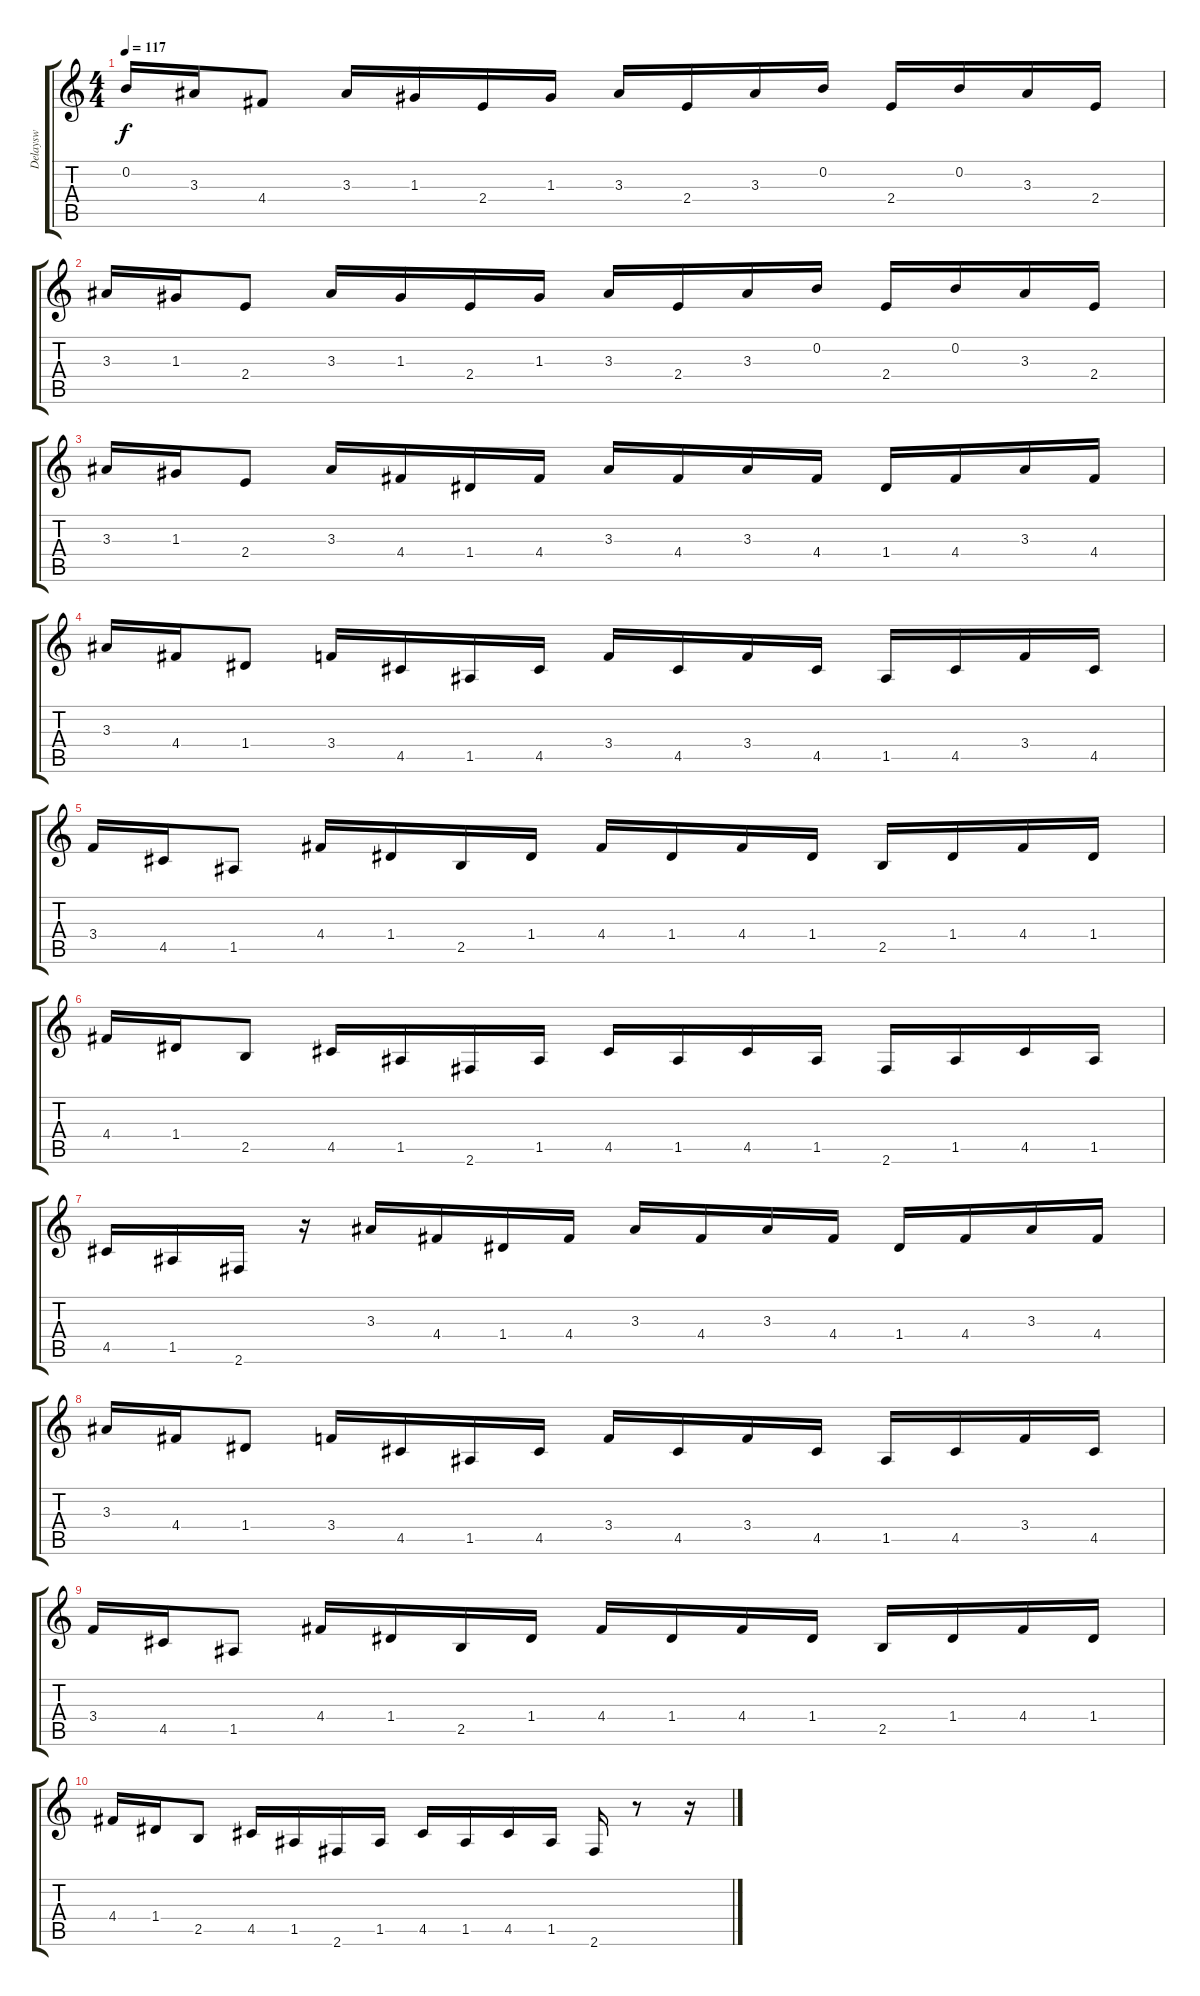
\track ("Delaysw" "Delaysw") {instrument electricguitarjazz}
\staff {score tabs}
\tuning (E4 B3 G3 D3 A2 E2) {hide}
\ts (4 4)
\tempo 117
\clef g2
\ks c
0.2.16{dy f} 3.3.16 4.4.8 3.3.16 1.3.16 2.4.16 1.3.16 3.3.16 2.4.16 3.3.16 0.2.16 2.4.16 0.2.16 3.3.16 2.4.16 |
3.3.16 1.3.16 2.4.8 3.3.16 1.3.16 2.4.16 1.3.16 3.3.16 2.4.16 3.3.16 0.2.16 2.4.16 0.2.16 3.3.16 2.4.16 |
3.3.16 1.3.16 2.4.8 3.3.16 4.4.16 1.4.16 4.4.16 3.3.16 4.4.16 3.3.16 4.4.16 1.4.16 4.4.16 3.3.16 4.4.16 |
3.3.16 4.4.16 1.4.8 3.4.16 4.5.16 1.5.16 4.5.16 3.4.16 4.5.16 3.4.16 4.5.16 1.5.16 4.5.16 3.4.16 4.5.16 |
3.4.16 4.5.16 1.5.8 4.4.16 1.4.16 2.5.16 1.4.16 4.4.16 1.4.16 4.4.16 1.4.16 2.5.16 1.4.16 4.4.16 1.4.16 |
4.4.16 1.4.16 2.5.8 4.5.16 1.5.16 2.6.16 1.5.16 4.5.16 1.5.16 4.5.16 1.5.16 2.6.16 1.5.16 4.5.16 1.5.16 |
4.5.16 1.5.16 2.6.16 r.16 3.3.16 4.4.16 1.4.16 4.4.16 3.3.16 4.4.16 3.3.16 4.4.16 1.4.16 4.4.16 3.3.16 4.4.16 |
3.3.16 4.4.16 1.4.8 3.4.16 4.5.16 1.5.16 4.5.16 3.4.16 4.5.16 3.4.16 4.5.16 1.5.16 4.5.16 3.4.16 4.5.16 |
3.4.16 4.5.16 1.5.8 4.4.16 1.4.16 2.5.16 1.4.16 4.4.16 1.4.16 4.4.16 1.4.16 2.5.16 1.4.16 4.4.16 1.4.16 |
4.4.16 1.4.16 2.5.8 4.5.16 1.5.16 2.6.16 1.5.16 4.5.16 1.5.16 4.5.16 1.5.16 2.6.16 r.8 r.16
